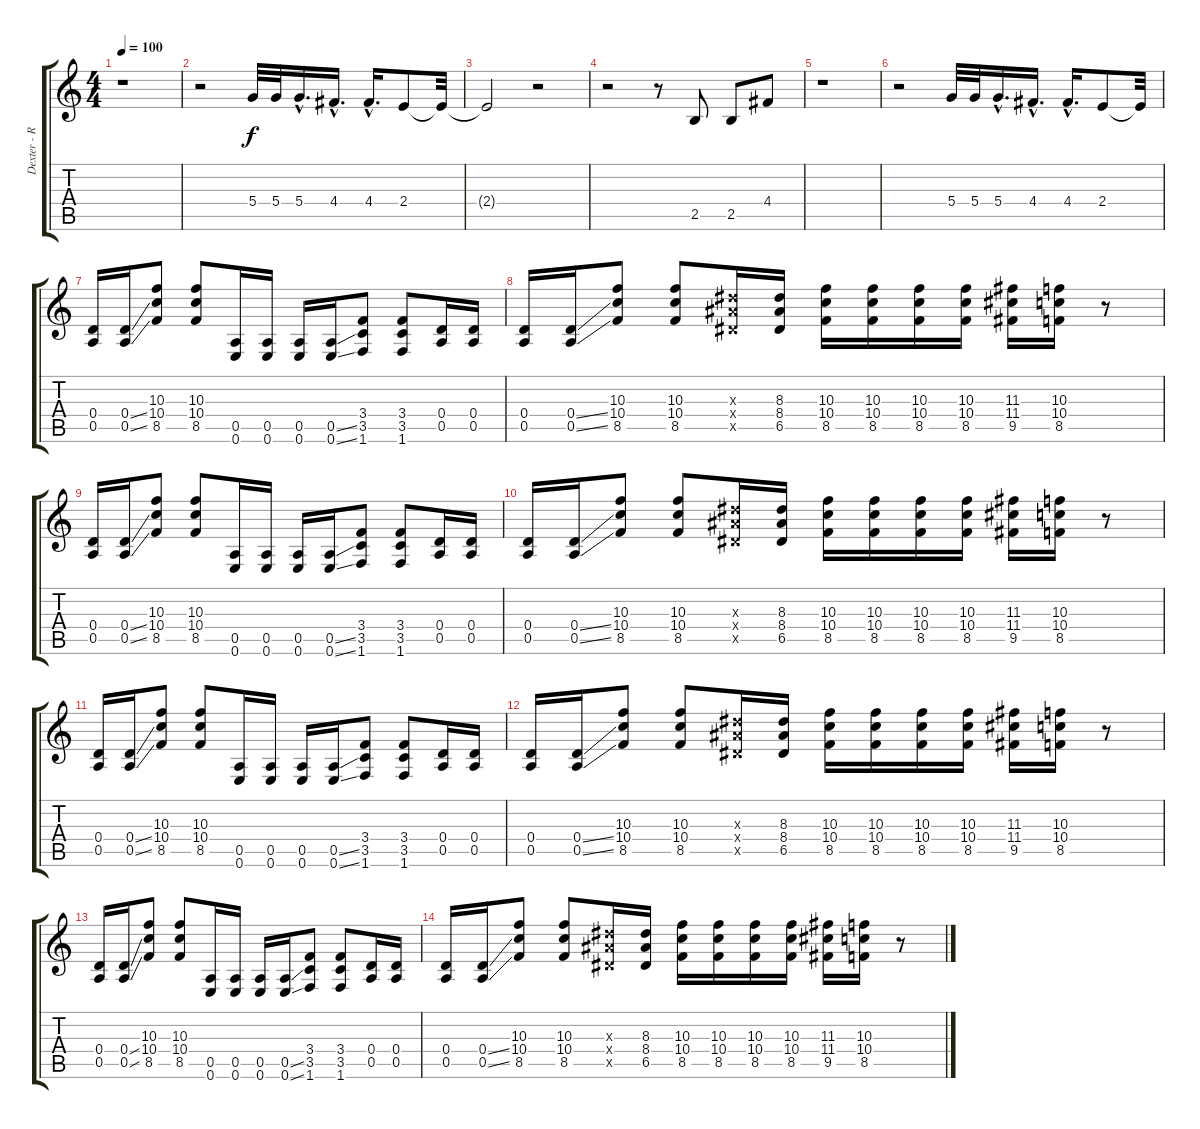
\track ("Dexter - Rythym Guitar" "Dexter - R") {instrument distortionguitar}
\staff {score tabs}
\tuning (E4 B3 G3 D3 A2 E2) {hide}
\ts (4 4)
\tempo 100
\clef g2
\ks c
r.1{dy f} |
r.2 5.4.32 5.4.32 5.4{hac}.16{d} 4.4{hac}.16{d} 4.4{hac}.16{d} 2.4.8 2.4{t}.32 |
2.4{t}.2 r.2 |
r.2 r.8 2.5.8 2.5.8 4.4.8 |
r.1 |
r.2 5.4.32 5.4.32 5.4{hac}.16{d} 4.4{hac}.16{d} 4.4{hac}.16{d} 2.4.8 2.4{t}.32 |
(0.4 0.5).16 (0.4{ss} 0.5{ss}).16 (10.3 10.4 8.5).8 (10.3 10.4 8.5).8 (0.5 0.6).16 (0.5 0.6).16 (0.5 0.6).16 (0.5{ss} 0.6{ss}).16 (3.4 3.5 1.6).8 (3.4 3.5 1.6).8 (0.4 0.5).16 (0.4 0.5).16 |
(0.4 0.5).16 (0.4{ss} 0.5{ss}).16 (10.3 10.4 8.5).8 (10.3 10.4 8.5).8 (8.3{x} 8.4{x} 6.5{x}).16 (8.3 8.4 6.5).16 (10.3 10.4 8.5).16 (10.3 10.4 8.5).16 (10.3 10.4 8.5).16 (10.3 10.4 8.5).16 (11.3 11.4 9.5).16 (10.3 10.4 8.5).16 r.8 |
(0.4 0.5).16 (0.4{ss} 0.5{ss}).16 (10.3 10.4 8.5).8 (10.3 10.4 8.5).8 (0.5 0.6).16 (0.5 0.6).16 (0.5 0.6).16 (0.5{ss} 0.6{ss}).16 (3.4 3.5 1.6).8 (3.4 3.5 1.6).8 (0.4 0.5).16 (0.4 0.5).16 |
(0.4 0.5).16 (0.4{ss} 0.5{ss}).16 (10.3 10.4 8.5).8 (10.3 10.4 8.5).8 (8.3{x} 8.4{x} 6.5{x}).16 (8.3 8.4 6.5).16 (10.3 10.4 8.5).16 (10.3 10.4 8.5).16 (10.3 10.4 8.5).16 (10.3 10.4 8.5).16 (11.3 11.4 9.5).16 (10.3 10.4 8.5).16 r.8 |
(0.4 0.5).16 (0.4{ss} 0.5{ss}).16 (10.3 10.4 8.5).8 (10.3 10.4 8.5).8 (0.5 0.6).16 (0.5 0.6).16 (0.5 0.6).16 (0.5{ss} 0.6{ss}).16 (3.4 3.5 1.6).8 (3.4 3.5 1.6).8 (0.4 0.5).16 (0.4 0.5).16 |
(0.4 0.5).16 (0.4{ss} 0.5{ss}).16 (10.3 10.4 8.5).8 (10.3 10.4 8.5).8 (8.3{x} 8.4{x} 6.5{x}).16 (8.3 8.4 6.5).16 (10.3 10.4 8.5).16 (10.3 10.4 8.5).16 (10.3 10.4 8.5).16 (10.3 10.4 8.5).16 (11.3 11.4 9.5).16 (10.3 10.4 8.5).16 r.8 |
(0.4 0.5).16 (0.4{ss} 0.5{ss}).16 (10.3 10.4 8.5).8 (10.3 10.4 8.5).8 (0.5 0.6).16 (0.5 0.6).16 (0.5 0.6).16 (0.5{ss} 0.6{ss}).16 (3.4 3.5 1.6).8 (3.4 3.5 1.6).8 (0.4 0.5).16 (0.4 0.5).16 |
(0.4 0.5).16 (0.4{ss} 0.5{ss}).16 (10.3 10.4 8.5).8 (10.3 10.4 8.5).8 (8.3{x} 8.4{x} 6.5{x}).16 (8.3 8.4 6.5).16 (10.3 10.4 8.5).16 (10.3 10.4 8.5).16 (10.3 10.4 8.5).16 (10.3 10.4 8.5).16 (11.3 11.4 9.5).16 (10.3 10.4 8.5).16 r.8
